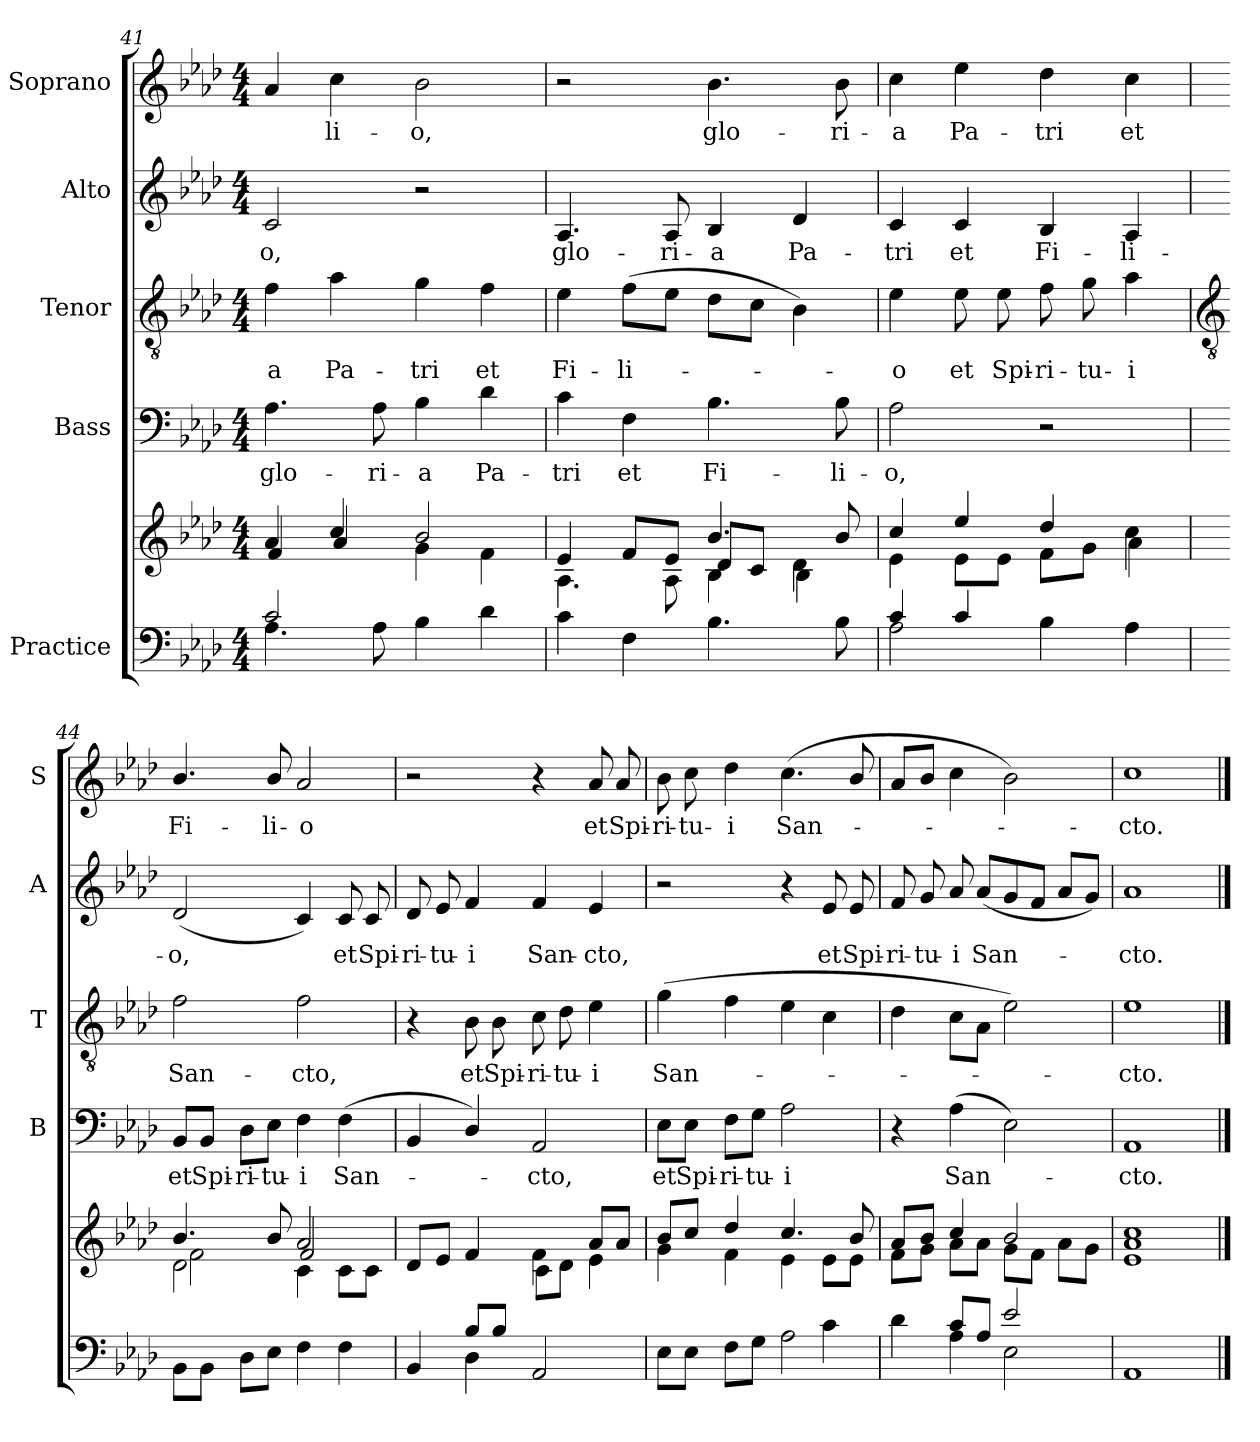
**kern	**kern	**kern	**text	**kern	**text	**kern	**text	**kern	**text
*part5	*part5	*part4	*part4	*part3	*part3	*part2	*part2	*part1	*part1
*staff6	*staff5	*staff4	*staff4	*staff3	*staff3	*staff2	*staff2	*staff1	*staff1
*I"Practice	*	*I"Bass	*	*I"Tenor	*	*I"Alto	*	*I"Soprano	*
*	*	*I'B	*	*I'T	*	*I'A	*	*I'S	*
*clefF4	*clefG2	*clefF4	*	*clefGv2	*	*clefG2	*	*clefG2	*
*k[b-e-a-d-]	*k[b-e-a-d-]	*k[b-e-a-d-]	*	*k[b-e-a-d-]	*	*k[b-e-a-d-]	*	*k[b-e-a-d-]	*
*A-:	*A-:	*A-:	*	*A-:	*	*A-:	*	*A-:	*
*M4/4	*M4/4	*M4/4	*	*M4/4	*	*M4/4	*	*M4/4	*
=41	=41	=41	=41	=41	=41	=41	=41	=41	=41
*^	*^	*	*	*	*	*	*	*	*
*	*	*	*^	*	*	*	*	*	*	*	*
!	!	!	!	!	!	!LO:LY:b	!	!LO:LY:b	!	!LO:LY:b	!	!
2c/	4.A-	4a-	2ryy	4f	4.A-	glo-	4f	-a	2c	-o,	4a-	.
!	!	!	!	!	!	!	!	!LO:LY:b	!	!	!	!LO:LY:b
.	.	4cc/	.	4a-	.	.	4a-	Pa-	.	.	4cc	li-
!	!	!	!	!	!	!LO:LY:b	!	!	!	!	!	!
.	8A-	.	.	.	8A-	-ri-	.	.	.	.	.	.
!	!	!	!	!	!	!LO:LY:b	!	!LO:LY:b	!	!	!	!LO:LY:b
2ryy	4B-	2b-/	2ryy	4g\	4B-	-a	4g	-tri	2r	.	2b-	-o,
!	!	!	!	!	!	!LO:LY:b	!	!LO:LY:b	!	!	!	!
.	4d-	.	.	4f\	4d-	Pa-	4f	et	.	.	.	.
=42	=42	=42	=42	=42	=42	=42	=42	=42	=42	=42	=42	=42
!	!	!	!	!	!	!LO:LY:b	!	!LO:LY:b	!	!LO:LY:b	!	!
*v	*v	*	*	*	*	*	*	*	*	*	*	*
4c	2ryy	4.A-\	4e-	4c	-tri	4e-	Fi-	4.A-	glo-	2r	.
!	!	!	!	!	!LO:LY:b	!	!LO:LY:b	!	!	!	!
4F	.	.	8fL	4F	et	(>8fL	-li-	.	.	.	.
!	!	!	!	!	!	!	!	!	!LO:LY:b	!	!
.	.	8A-\	8e-J	.	.	8e-J	.	8A-	-ri-	.	.
!	!	!	!	!	!LO:LY:b	!	!	!	!LO:LY:b	!	!LO:LY:b
4.B-	4.b-/	4B-\	8d-L	4.B-	Fi-	8d-L	.	4B-	-a	4.b-	glo-
.	.	.	8cJ	.	.	8cJ	.	.	.	.	.
!	!	!	!	!	!	!	!	!	!LO:LY:b	!	!
.	.	4d-\	4B-\	.	.	4B-)	.	4d-	Pa-	.	.
!	!	!	!	!	!LO:LY:b	!	!	!	!	!	!LO:LY:b
8B-	8b-/	.	.	8B-	-li-	.	.	.	.	8b-	-ri-
*	*	*v	*v	*	*	*	*	*	*	*	*
=43	=43	=43	=43	=43	=43	=43	=43	=43	=43	=43
*^	*	*	*	*	*	*	*	*	*	*
!	!	!	!	!	!LO:LY:b	!	!LO:LY:b	!	!LO:LY:b	!	!LO:LY:b
4c/	2A-	4cc/	4e-	2A-	-o,	4e-	o	4c	-tri	4cc	-a
!	!	!	!	!	!	!	!LO:LY:b	!	!LO:LY:b	!	!LO:LY:b
4c/	.	4ee-/	8e-\L	.	.	8e-	et	4c	et	4ee-	Pa-
!	!	!	!	!	!	!	!LO:LY:b	!	!	!	!
.	.	.	8e-\J	.	.	8e-	Spi-	.	.	.	.
!	!	!	!	!	!	!	!LO:LY:b	!	!LO:LY:b	!	!LO:LY:b
4B-\	2ryy	4dd-/	8f\L	2r	.	8f	-ri-	4B-	Fi-	4dd-	-tri
!	!	!	!	!	!	!	!LO:LY:b	!	!	!	!
.	.	.	8g\J	.	.	8g	-tu-	.	.	.	.
!	!	!	!	!	!	!	!LO:LY:b	!	!LO:LY:b	!	!LO:LY:b
4A-\	.	4cc\	4a-\	.	.	4a-	-i	4A-	-li-	4cc	et
*v	*v	*	*	*	*	*	*	*	*	*	*
*	*v	*v	*	*	*	*	*	*	*	*
!!LO:LB:g=z
=44	=44	=44	=44	=44	=44	=44	=44	=44	=44
*	*	*	*	*clefGv2	*	*	*	*	*
*	*^	*	*	*	*	*	*	*	*
*	*	*^	*	*	*	*	*	*	*	*
!	!	!	!	!	!LO:LY:b	!	!LO:LY:b	!	!LO:LY:b	!	!LO:LY:b
8BB-\L	4.b-/	2d-\	2f\	8BB-/L	et	2f	San-	(<2d-	-o,	4.b-/	Fi-
!	!	!	!	!	!LO:LY:b	!	!	!	!	!	!
8BB-\J	.	.	.	8BB-/J	Spi-	.	.	.	.	.	.
!	!	!	!	!	!LO:LY:b	!	!	!	!	!	!
8D-L	.	.	.	8D-\L	-ri-	.	.	.	.	.	.
!	!	!	!	!	!LO:LY:b	!	!	!	!	!	!LO:LY:b
8E-J	8b-/	.	.	8E-\J	-tu-	.	.	.	.	8b-/	-li-
!	!	!	!	!	!LO:LY:b	!	!LO:LY:b	!	!	!	!LO:LY:b
4F	2a-	4c\	2f/	4F	-i	2f	-cto,	4c)	.	2a-	-o
!	!	!	!	!	!LO:LY:b	!	!	!	!LO:LY:b	!	!
4F	.	8c\L	.	(<4F	San-	.	.	8c	et	.	.
!	!	!	!	!	!	!	!	!	!LO:LY:b	!	!
.	.	8c\J	.	.	.	.	.	8c	Spi-	.	.
=45	=45	=45	=45	=45	=45	=45	=45	=45	=45	=45	=45
*^	*	*	*	*	*	*	*	*	*	*	*
!	!	!	!	!	!	!	!	!	!	!LO:LY:b	!	!
4ryy	4BB-	2ryy	8d-L	2ryy	4BB-	.	4r	.	8d-	-ri-	2r	.
!	!	!	!	!	!	!	!	!	!	!LO:LY:b	!	!
.	.	.	8e-J	.	.	.	.	.	8e-	-tu-	.	.
!	!	!	!	!	!	!	!	!LO:LY:b	!	!LO:LY:b	!	!
8B-/L	4D-\	.	4f	.	4D-/)	.	8B-	et	4f	-i	.	.
!	!	!	!	!	!	!	!	!LO:LY:b	!	!	!	!
8B-/J	.	.	.	.	.	.	8B-	Spi-	.	.	.	.
!	!	!	!	!	!	!LO:LY:b	!	!LO:LY:b	!	!LO:LY:b	!	!
2ryy	2AA-	4ryy	4f	8c\L	2AA-	cto,	8c	-ri-	4f	San-	4r	.
!	!	!	!	!	!	!	!	!LO:LY:b	!	!	!	!
.	.	.	.	8d-\J	.	.	8d-	-tu-	.	.	.	.
!	!	!	!	!	!	!	!	!LO:LY:b	!	!LO:LY:b	!	!LO:LY:b
.	.	8a-L	4e-\	4e-\	.	.	4e-	-i	4e-	-cto,	8a-	et
!	!	!	!	!	!	!	!	!	!	!	!	!LO:LY:b
.	.	8a-J	.	.	.	.	.	.	.	.	8a-	Spi-
=46	=46	=46	=46	=46	=46	=46	=46	=46	=46	=46	=46	=46
!	!	!	!	!	!	!LO:LY:b	!	!LO:LY:b	!	!	!	!LO:LY:b
2.ryy	8E-L	8b-/L	2ryy	4g\	8E-\L	et	(>4g	San-	2r	.	8b-	-ri-
!	!	!	!	!	!	!LO:LY:b	!	!	!	!	!	!LO:LY:b
.	8E-J	8cc/J	.	.	8E-\J	Spi-	.	.	.	.	8cc	-tu-
!	!	!	!	!	!	!LO:LY:b	!	!	!	!	!	!LO:LY:b
.	8FL	4dd-	.	4f\	8F\L	-ri-	4f	.	.	.	4dd-	-i
!	!	!	!	!	!	!LO:LY:b	!	!	!	!	!	!
.	8GJ	.	.	.	8G\J	-tu-	.	.	.	.	.	.
!	!	!	!	!	!	!LO:LY:b	!	!	!	!	!	!LO:LY:b
.	2A-	4.cc/	4ryy	4e-\	2A-	-i	4e-	.	4r	.	(>4.cc	San-
!	!	!	!	!	!	!	!	!	!	!LO:LY:b	!	!
4c\	.	.	8e-\L	4ryy	.	.	4c	.	8e-	et	.	.
!	!	!	!	!	!	!	!	!	!	!LO:LY:b	!	!
.	.	8b-/	8e-\J	.	.	.	.	.	8e-	Spi-	8b-/	.
*	*	*	*v	*v	*	*	*	*	*	*	*	*
=47	=47	=47	=47	=47	=47	=47	=47	=47	=47	=47	=47
!	!	!	!	!	!	!	!	!	!LO:LY:b	!	!
4d-	4ryy	8a-L	8fL	4r	.	4d-	.	8f	-ri-	8a-L	.
!	!	!	!	!	!	!	!	!	!LO:LY:b	!	!
.	.	8b-J	8gJ	.	.	.	.	8g	-tu-	8b-J	.
!	!	!	!	!	!LO:LY:b	!	!	!	!LO:LY:b	!	!
8c/L	4A-	4cc/	8a-\L	(>4A-	San-	8cL	.	8a-	-i	4cc	.
!	!	!	!	!	!	!	!	!	!LO:LY:b	!	!
8A-/J	.	.	8a-\J	.	.	8A-J	.	(<8a-L	San-	.	.
2e-	2E-	2b-/	8g\L	2E-)	.	2e-)	.	8g	.	2b-)	.
.	.	.	8f\J	.	.	.	.	8fJ	.	.	.
.	.	.	8a-\L	.	.	.	.	8a-L	.	.	.
.	.	.	8g\J	.	.	.	.	8gJ)	.	.	.
*v	*v	*	*	*	*	*	*	*	*	*	*
=48	=48	=48	=48	=48	=48	=48	=48	=48	=48	=48
*	*	*^	*	*	*	*	*	*	*	*
!	!	!	!	!	!LO:LY:b	!	!LO:LY:b	!	!LO:LY:b	!	!LO:LY:b
1AA-	1cc	1a-	1e-	1AA-	cto.	1e-	cto.	1a-	cto.	1cc	cto.
*	*v	*v	*v	*	*	*	*	*	*	*	*
==	==	==	==	==	==	==	==	==	==
*-	*-	*-	*-	*-	*-	*-	*-	*-	*-
